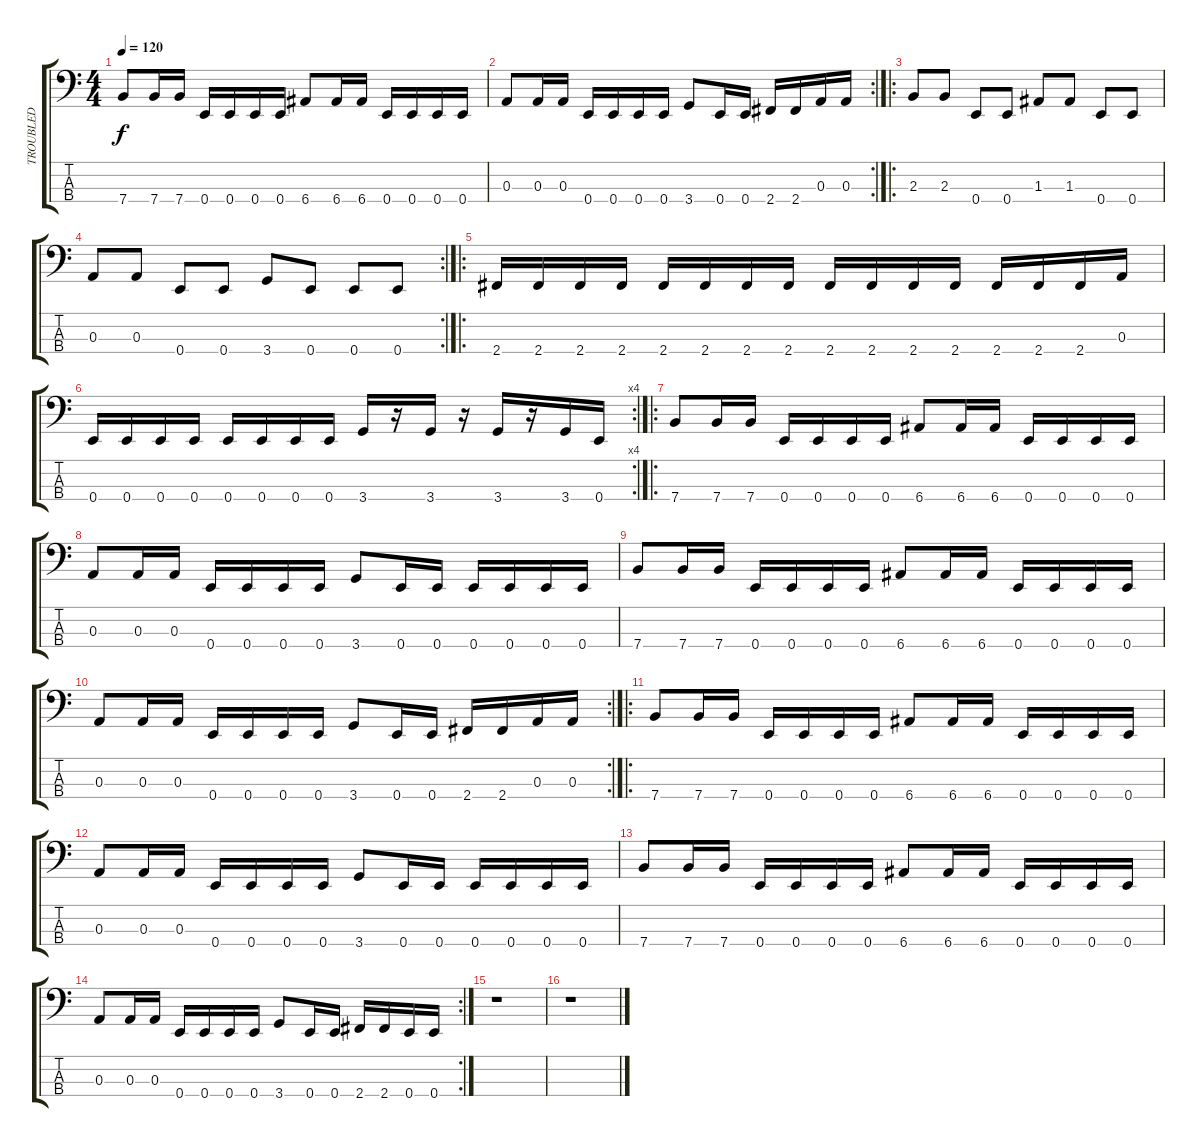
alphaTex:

\track ("TROUBLED" "TROUBLED") {instrument electricbassfinger}
\staff {score tabs}
\tuning (G2 D2 A1 E1) {hide}
\ts (4 4)
\tempo 120
\clef f4
\ks c
7.4.8{dy f} 7.4.16 7.4.16 0.4.16 0.4.16 0.4.16 0.4.16 6.4.8 6.4.16 6.4.16 0.4.16 0.4.16 0.4.16 0.4.16 |
\rc 2
0.3.8 0.3.16 0.3.16 0.4.16 0.4.16 0.4.16 0.4.16 3.4.8 0.4.16 0.4.16 2.4.16 2.4.16 0.3.16 0.3.16 |
\ro
2.3.8 2.3.8 0.4.8 0.4.8 1.3.8 1.3.8 0.4.8 0.4.8 |
\rc 2
0.3.8 0.3.8 0.4.8 0.4.8 3.4.8 0.4.8 0.4.8 0.4.8 |
\ro
2.4.16 2.4.16 2.4.16 2.4.16 2.4.16 2.4.16 2.4.16 2.4.16 2.4.16 2.4.16 2.4.16 2.4.16 2.4.16 2.4.16 2.4.16 0.3.16 |
\rc 4
0.4.16 0.4.16 0.4.16 0.4.16 0.4.16 0.4.16 0.4.16 0.4.16 3.4.16 r.16 3.4.16 r.16 3.4.16 r.16 3.4.16 0.4.16 |
\ro
7.4.8 7.4.16 7.4.16 0.4.16 0.4.16 0.4.16 0.4.16 6.4.8 6.4.16 6.4.16 0.4.16 0.4.16 0.4.16 0.4.16 |
0.3.8 0.3.16 0.3.16 0.4.16 0.4.16 0.4.16 0.4.16 3.4.8 0.4.16 0.4.16 0.4.16 0.4.16 0.4.16 0.4.16 |
7.4.8 7.4.16 7.4.16 0.4.16 0.4.16 0.4.16 0.4.16 6.4.8 6.4.16 6.4.16 0.4.16 0.4.16 0.4.16 0.4.16 |
\rc 2
0.3.8 0.3.16 0.3.16 0.4.16 0.4.16 0.4.16 0.4.16 3.4.8 0.4.16 0.4.16 2.4.16 2.4.16 0.3.16 0.3.16 |
\ro
7.4.8 7.4.16 7.4.16 0.4.16 0.4.16 0.4.16 0.4.16 6.4.8 6.4.16 6.4.16 0.4.16 0.4.16 0.4.16 0.4.16 |
0.3.8 0.3.16 0.3.16 0.4.16 0.4.16 0.4.16 0.4.16 3.4.8 0.4.16 0.4.16 0.4.16 0.4.16 0.4.16 0.4.16 |
7.4.8 7.4.16 7.4.16 0.4.16 0.4.16 0.4.16 0.4.16 6.4.8 6.4.16 6.4.16 0.4.16 0.4.16 0.4.16 0.4.16 |
\rc 2
0.3.8 0.3.16 0.3.16 0.4.16 0.4.16 0.4.16 0.4.16 3.4.8 0.4.16 0.4.16 2.4.16 2.4.16 0.4.16 0.4.16 |
r.1 |
r.1
